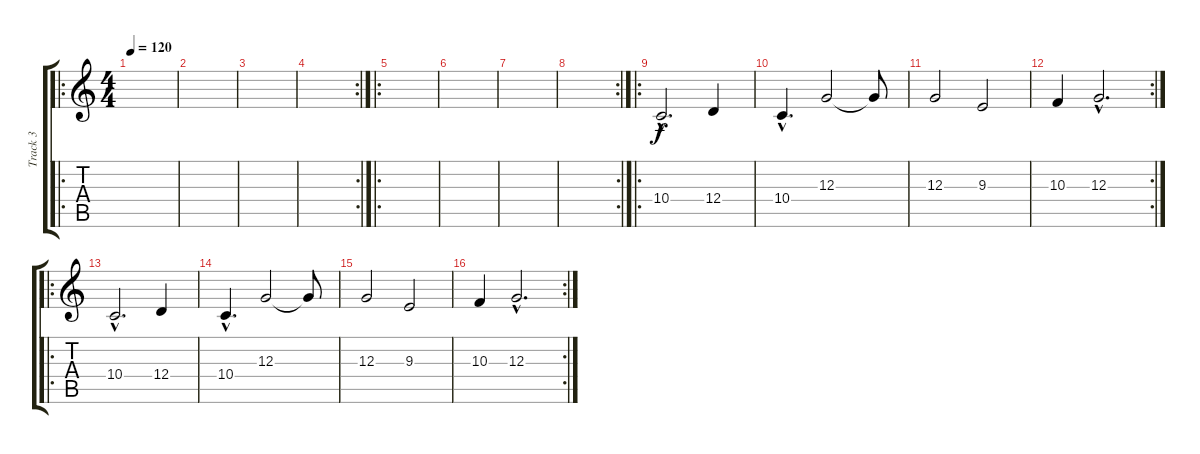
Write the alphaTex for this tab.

\track ("Track 3" "Track 3") {instrument cello}
\staff {score tabs}
\tuning (E4 B3 G3 D3 A2 E2) {hide}
\ro
\ts (4 4)
\tempo 120
\clef g2
\ks c
|
|
|
\rc 2
|
\ro
|
|
|
\rc 2
|
\ro
10.4{hac}.2{d} 12.4.4 |
10.4{hac}.4{d} 12.3.2 12.3{t}.8 |
12.3.2 9.3.2 |
\rc 2
10.3.4 12.3{hac}.2{d} |
\ro
10.4{hac}.2{d} 12.4.4 |
10.4{hac}.4{d} 12.3.2 12.3{t}.8 |
12.3.2 9.3.2 |
\rc 2
10.3.4 12.3{hac}.2{d}
